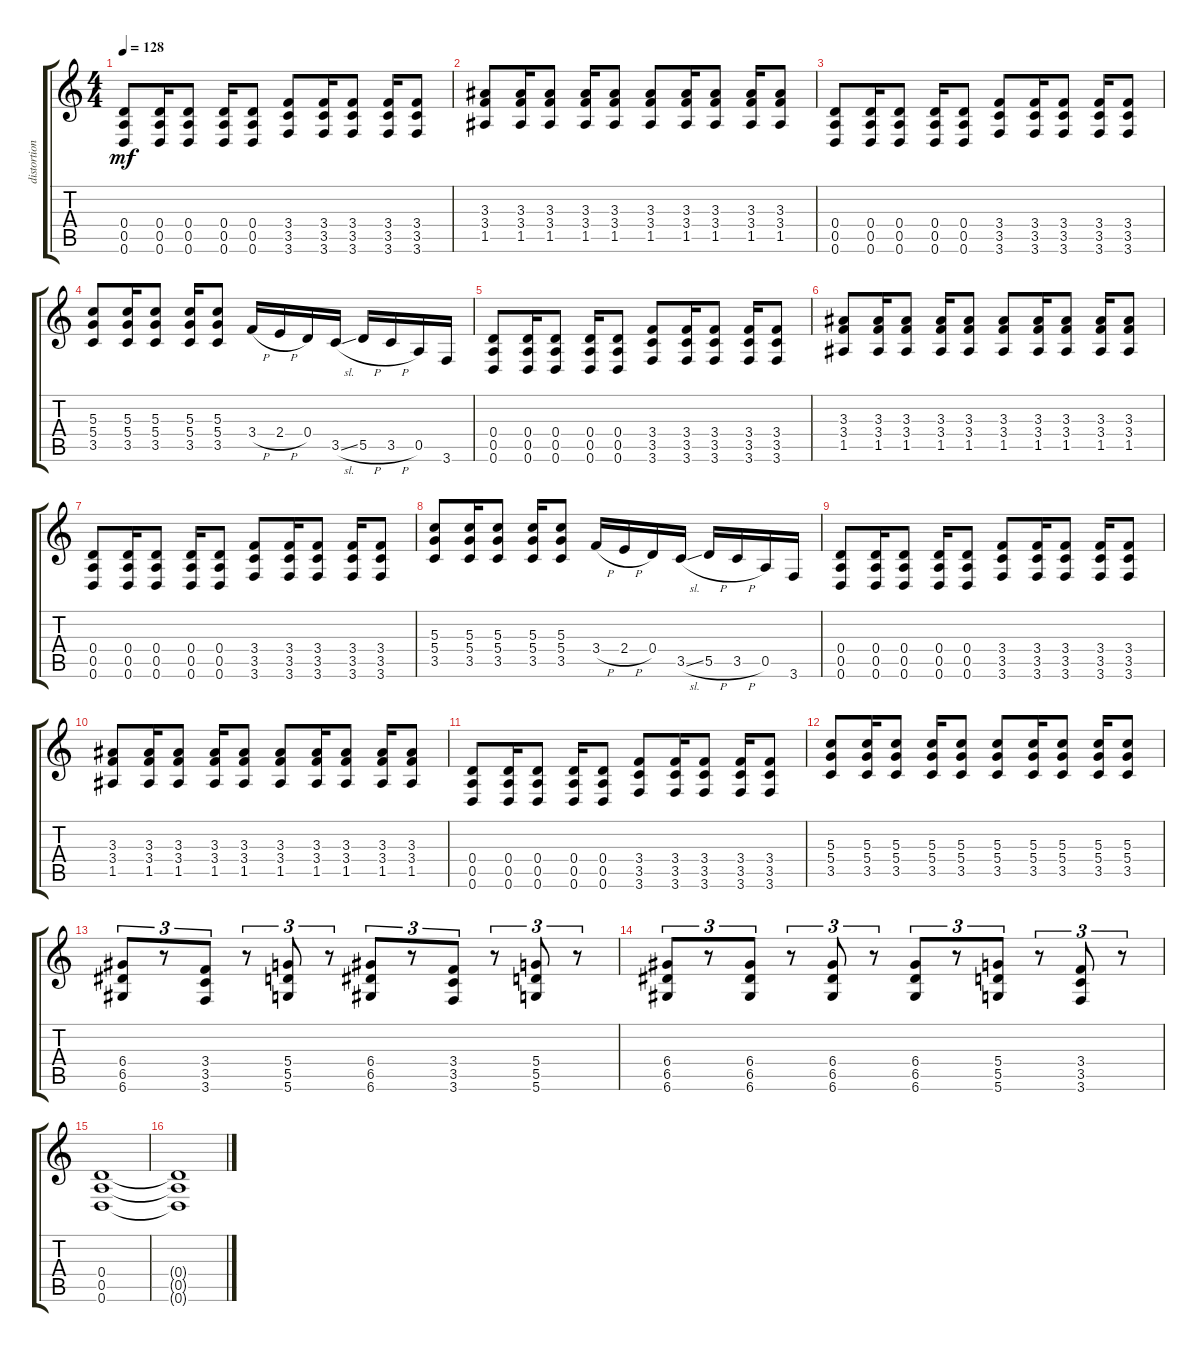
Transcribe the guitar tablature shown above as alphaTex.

\track ("distortion 2" "distortion") {instrument distortionguitar}
\staff {score tabs}
\tuning (E4 B3 G3 D3 A2 D2) {hide}
\ts (4 4)
\tempo 128
\clef g2
\ks c
(0.4 0.5 0.6).8{dy mf} (0.4 0.5 0.6).16 (0.4 0.5 0.6).8 (0.4 0.5 0.6).16 (0.4 0.5 0.6).8 (3.4 3.5 3.6).8 (3.4 3.5 3.6).16 (3.4 3.5 3.6).8 (3.4 3.5 3.6).16 (3.4 3.5 3.6).8 |
(3.3 3.4 1.5).8 (3.3 3.4 1.5).16 (3.3 3.4 1.5).8 (3.3 3.4 1.5).16 (3.3 3.4 1.5).8 (3.3 3.4 1.5).8 (3.3 3.4 1.5).16 (3.3 3.4 1.5).8 (3.3 3.4 1.5).16 (3.3 3.4 1.5).8 |
(0.4 0.5 0.6).8 (0.4 0.5 0.6).16 (0.4 0.5 0.6).8 (0.4 0.5 0.6).16 (0.4 0.5 0.6).8 (3.4 3.5 3.6).8 (3.4 3.5 3.6).16 (3.4 3.5 3.6).8 (3.4 3.5 3.6).16 (3.4 3.5 3.6).8 |
(5.3 5.4 3.5).8 (5.3 5.4 3.5).16 (5.3 5.4 3.5).8 (5.3 5.4 3.5).16 (5.3 5.4 3.5).8 3.4{h}.16 2.4{h}.16 0.4.16 3.5{sl}.16 5.5{h}.16 3.5{h}.16 0.5.16 3.6.16 |
(0.4 0.5 0.6).8 (0.4 0.5 0.6).16 (0.4 0.5 0.6).8 (0.4 0.5 0.6).16 (0.4 0.5 0.6).8 (3.4 3.5 3.6).8 (3.4 3.5 3.6).16 (3.4 3.5 3.6).8 (3.4 3.5 3.6).16 (3.4 3.5 3.6).8 |
(3.3 3.4 1.5).8 (3.3 3.4 1.5).16 (3.3 3.4 1.5).8 (3.3 3.4 1.5).16 (3.3 3.4 1.5).8 (3.3 3.4 1.5).8 (3.3 3.4 1.5).16 (3.3 3.4 1.5).8 (3.3 3.4 1.5).16 (3.3 3.4 1.5).8 |
(0.4 0.5 0.6).8 (0.4 0.5 0.6).16 (0.4 0.5 0.6).8 (0.4 0.5 0.6).16 (0.4 0.5 0.6).8 (3.4 3.5 3.6).8 (3.4 3.5 3.6).16 (3.4 3.5 3.6).8 (3.4 3.5 3.6).16 (3.4 3.5 3.6).8 |
(5.3 5.4 3.5).8 (5.3 5.4 3.5).16 (5.3 5.4 3.5).8 (5.3 5.4 3.5).16 (5.3 5.4 3.5).8 3.4{h}.16 2.4{h}.16 0.4.16 3.5{sl}.16 5.5{h}.16 3.5{h}.16 0.5.16 3.6.16 |
(0.4 0.5 0.6).8 (0.4 0.5 0.6).16 (0.4 0.5 0.6).8 (0.4 0.5 0.6).16 (0.4 0.5 0.6).8 (3.4 3.5 3.6).8 (3.4 3.5 3.6).16 (3.4 3.5 3.6).8 (3.4 3.5 3.6).16 (3.4 3.5 3.6).8 |
(3.3 3.4 1.5).8 (3.3 3.4 1.5).16 (3.3 3.4 1.5).8 (3.3 3.4 1.5).16 (3.3 3.4 1.5).8 (3.3 3.4 1.5).8 (3.3 3.4 1.5).16 (3.3 3.4 1.5).8 (3.3 3.4 1.5).16 (3.3 3.4 1.5).8 |
(0.4 0.5 0.6).8 (0.4 0.5 0.6).16 (0.4 0.5 0.6).8 (0.4 0.5 0.6).16 (0.4 0.5 0.6).8 (3.4 3.5 3.6).8 (3.4 3.5 3.6).16 (3.4 3.5 3.6).8 (3.4 3.5 3.6).16 (3.4 3.5 3.6).8 |
(5.3 5.4 3.5).8 (5.3 5.4 3.5).16 (5.3 5.4 3.5).8 (5.3 5.4 3.5).16 (5.3 5.4 3.5).8 (5.3 5.4 3.5).8 (5.3 5.4 3.5).16 (5.3 5.4 3.5).8 (5.3 5.4 3.5).16 (5.3 5.4 3.5).8 |
(6.4 6.5 6.6).8{tu (3 2)} r.8{tu (3 2)} (3.4 3.5 3.6).8{tu (3 2)} r.8{tu (3 2)} (5.4 5.5 5.6).8{tu (3 2)} r.8{tu (3 2)} (6.4 6.5 6.6).8{tu (3 2)} r.8{tu (3 2)} (3.4 3.5 3.6).8{tu (3 2)} r.8{tu (3 2)} (5.4 5.5 5.6).8{tu (3 2)} r.8{tu (3 2)} |
(6.4 6.5 6.6).8{tu (3 2)} r.8{tu (3 2)} (6.4 6.5 6.6).8{tu (3 2)} r.8{tu (3 2)} (6.4 6.5 6.6).8{tu (3 2)} r.8{tu (3 2)} (6.4 6.5 6.6).8{tu (3 2)} r.8{tu (3 2)} (5.4 5.5 5.6).8{tu (3 2)} r.8{tu (3 2)} (3.4 3.5 3.6).8{tu (3 2)} r.8{tu (3 2)} |
(0.4 0.5 0.6).1 |
(0.4{t} 0.5{t} 0.6{t}).1
